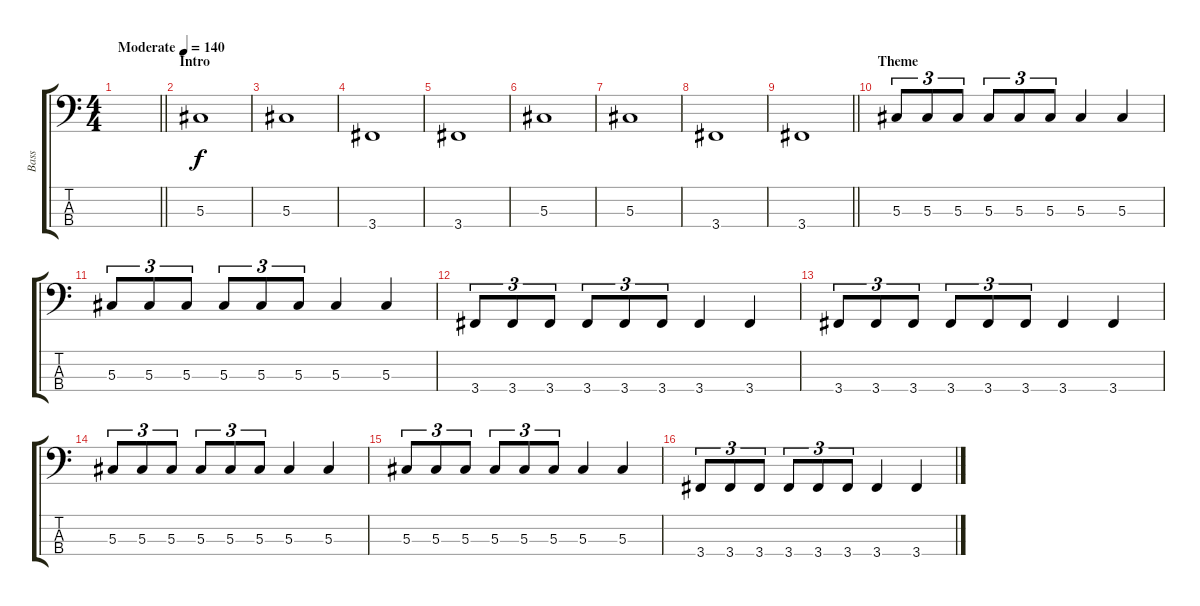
\track ("Bass" "Bass") {instrument electricbassfinger}
\staff {score tabs}
\tuning (Gb2 Db2 Ab1 Eb1) {hide}
\ts (4 4)
\tempo (140 "Moderate")
\clef f4
\barLineRight lightlight
\ks c
|
\section ("" "Intro")
5.3.1 |
5.3.1 |
3.4.1 |
3.4.1 |
5.3.1 |
5.3.1 |
3.4.1 |
\barLineRight lightlight
3.4.1 |
\section ("" "Theme")
5.3.8{tu (3 2)} 5.3.8{tu (3 2)} 5.3.8{tu (3 2)} 5.3.8{tu (3 2)} 5.3.8{tu (3 2)} 5.3.8{tu (3 2)} 5.3.4 5.3.4 |
5.3.8{tu (3 2)} 5.3.8{tu (3 2)} 5.3.8{tu (3 2)} 5.3.8{tu (3 2)} 5.3.8{tu (3 2)} 5.3.8{tu (3 2)} 5.3.4 5.3.4 |
3.4.8{tu (3 2)} 3.4.8{tu (3 2)} 3.4.8{tu (3 2)} 3.4.8{tu (3 2)} 3.4.8{tu (3 2)} 3.4.8{tu (3 2)} 3.4.4 3.4.4 |
3.4.8{tu (3 2)} 3.4.8{tu (3 2)} 3.4.8{tu (3 2)} 3.4.8{tu (3 2)} 3.4.8{tu (3 2)} 3.4.8{tu (3 2)} 3.4.4 3.4.4 |
5.3.8{tu (3 2)} 5.3.8{tu (3 2)} 5.3.8{tu (3 2)} 5.3.8{tu (3 2)} 5.3.8{tu (3 2)} 5.3.8{tu (3 2)} 5.3.4 5.3.4 |
5.3.8{tu (3 2)} 5.3.8{tu (3 2)} 5.3.8{tu (3 2)} 5.3.8{tu (3 2)} 5.3.8{tu (3 2)} 5.3.8{tu (3 2)} 5.3.4 5.3.4 |
3.4.8{tu (3 2)} 3.4.8{tu (3 2)} 3.4.8{tu (3 2)} 3.4.8{tu (3 2)} 3.4.8{tu (3 2)} 3.4.8{tu (3 2)} 3.4.4 3.4.4
